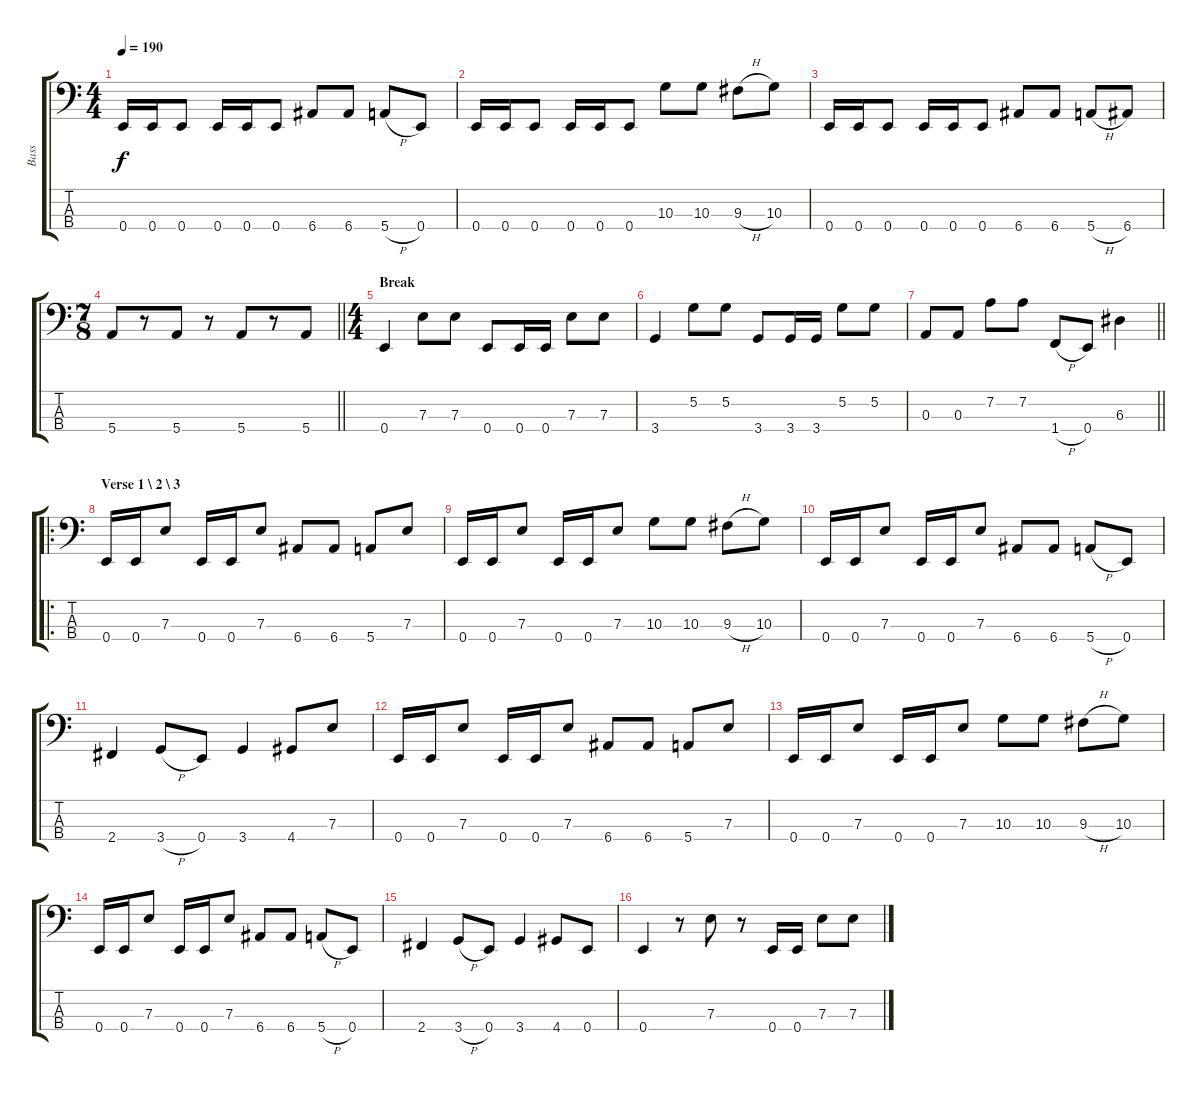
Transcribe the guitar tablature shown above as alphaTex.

\track ("Bass" "Bass") {instrument electricbassfinger}
\staff {score tabs}
\tuning (G2 D2 A1 E1) {hide}
\ts (4 4)
\tempo 190
\clef f4
\ks c
0.4.16{dy f} 0.4.16 0.4.8 0.4.16 0.4.16 0.4.8 6.4.8 6.4.8 5.4{h}.8 0.4.8 |
0.4.16 0.4.16 0.4.8 0.4.16 0.4.16 0.4.8 10.3.8 10.3.8 9.3{h}.8 10.3.8 |
0.4.16 0.4.16 0.4.8 0.4.16 0.4.16 0.4.8 6.4.8 6.4.8 5.4{h}.8 6.4.8 |
\ts (7 8)
\barLineRight lightlight
5.4.8 r.8 5.4.8 r.8 5.4.8 r.8 5.4.8 |
\ts (4 4)
\section ("" "Break")
0.4.4 7.3.8 7.3.8 0.4.8 0.4.16 0.4.16 7.3.8 7.3.8 |
3.4.4 5.2.8 5.2.8 3.4.8 3.4.16 3.4.16 5.2.8 5.2.8 |
\barLineRight lightlight
0.3.8 0.3.8 7.2.8 7.2.8 1.4{h}.8 0.4.8 6.3.4 |
\ro
\section ("" "Verse 1 \\ 2 \\ 3")
0.4.16 0.4.16 7.3.8 0.4.16 0.4.16 7.3.8 6.4.8 6.4.8 5.4.8 7.3.8 |
0.4.16 0.4.16 7.3.8 0.4.16 0.4.16 7.3.8 10.3.8 10.3.8 9.3{h}.8 10.3.8 |
0.4.16 0.4.16 7.3.8 0.4.16 0.4.16 7.3.8 6.4.8 6.4.8 5.4{h}.8 0.4.8 |
2.4.4 3.4{h}.8 0.4.8 3.4.4 4.4.8 7.3.8 |
0.4.16 0.4.16 7.3.8 0.4.16 0.4.16 7.3.8 6.4.8 6.4.8 5.4.8 7.3.8 |
0.4.16 0.4.16 7.3.8 0.4.16 0.4.16 7.3.8 10.3.8 10.3.8 9.3{h}.8 10.3.8 |
0.4.16 0.4.16 7.3.8 0.4.16 0.4.16 7.3.8 6.4.8 6.4.8 5.4{h}.8 0.4.8 |
2.4.4 3.4{h}.8 0.4.8 3.4.4 4.4.8 0.4.8 |
0.4.4 r.8 7.3.8 r.8 0.4.16 0.4.16 7.3.8 7.3.8
